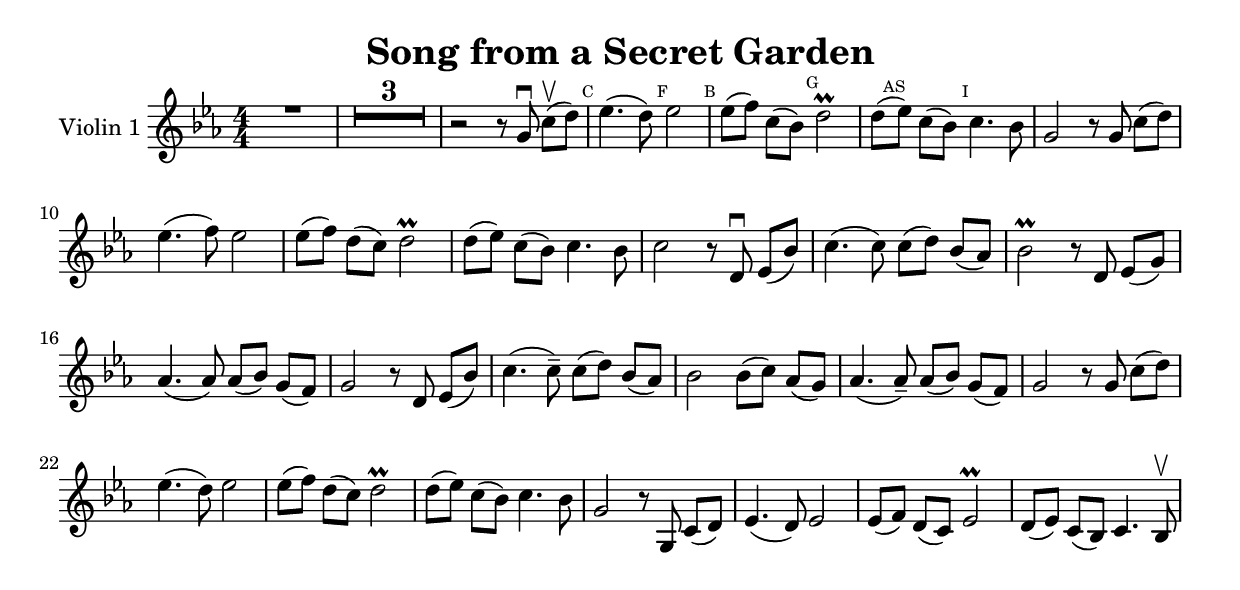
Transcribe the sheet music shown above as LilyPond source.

\version "2.18.2"

\header {
  title = "Song from a Secret Garden"
}

\paper {
    #(set-paper-size "a4")
}

global = {
    \time 4/4
}


\score {
  \new StaffGroup \relative a' \repeat volta 1 {
    \set Staff.instrumentName = #"Violin 1"
    \override Glissando.style = #'trill

    % "b" Symbole auf Notenlinen => Ton wird eine halbe Note tiefer gespielt
    \set Staff.keySignature = #`(((0 . 6) . ,FLAT)
                               ((0 . 9) . ,FLAT)
                               ((0 . 5) . ,FLAT)
                              )
    \compressFullBarRests
    \numericTimeSignature
    \override MultiMeasureRest.expand-limit = #2
    \override MultiMeasureRest.staff-position = #2
    \omit Accidental  % omit natural marks (Auflösungszeichen) - alternativ: b8 -> bes8

     R1 |
     R1*3 |
     r2 r8 g\downbow c[\upbow(d)] |
     % Frage; ist in der handschriftichen Fassung ein "C" über dem Notenkopf? Dann ein "F" und "B" ?
     % sind dafür ausdruckelemente (http://lilypond.org/doc/v2.19/Documentation/notation/expressive-marks-attached-to-notes)
     % oder simple Textartige Zeichen (http://lilypond.org/doc/v2.18/Documentation/notation/writing-text#text-marks) 
     % angemessen?
     \mark \markup { \teeny C } e4.( d8) \mark \markup { \teeny F }  e2 |
     \mark \markup { \teeny B } e8[( f8)] c8[( b8)]  \mark \markup { \teeny G } d2\prall |
      % ende der ersten reihe

      d8[(\mark \markup { \teeny AS }  e8)] c8[( b8)] \mark \markup { \teeny I } c4. b8 |
      g2 r8 g8 c8[( d8)] |
      e4.( f8) e2 |
      e8[( f8)] d8[( c8)] d2\prall 
      % ende der zweiten reihe

      d8[(e8)] c8[( b8)] c4. b8 |
      c2 r8 d,\downbow e[(b')] |
      c4.( c8) c8( d8) b[( a)]
       % ende der dritten reihe
 
      b2\prall r8 d, e[( g)]
      a4.( a8) a8[( b8)] g8[( f8)]
      g2 r8 d8 e[( b')]
       % ende der vierten reihe

      % http://lilypond.org/doc/v2.19/Documentation/notation/expressive-marks-attached-to-notes
      % tenuto => -- => strich über notenkpf / Artikulationszeichen
      c4.(c8--) c[( d)] b[( a)] |
      b2 b8[( c)] a[( g)] |
      a4.( a8--) a8[( b)] g8[( f)]
       % ende der fünften reihe

      g2 r8 g8 c[( d)] |
      e4.( d8) e2 |
      e8[(f )] d[( c)] d2\prall
      % ende der sechsten reihe

      d8[(e)] c[(b)] c4. b8 |
      g2 r8 g,8 c8[( d)]
      e4.( d8) e2 |
      e8[( f)] d[( c)] e2\prall % "Prall" unter dem Notenkopf möglich?
      % ende der siebenten reihe

      d8[( e)] c[( b)] c4. b8 \upbow 

    }
}